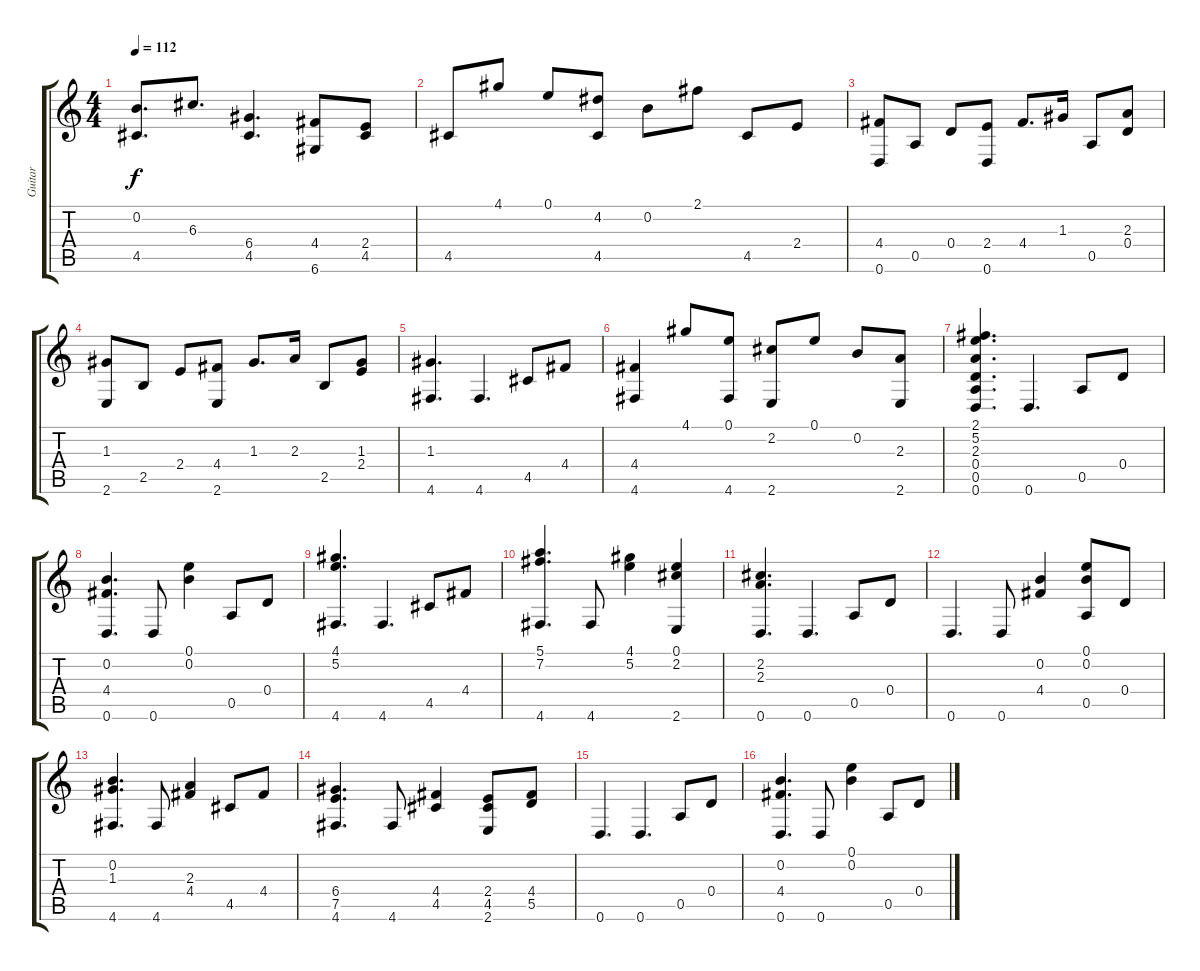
\track ("Guitar" "Guitar") {instrument acousticguitarsteel}
\staff {score tabs}
\tuning (E4 B3 G3 D3 A2 D2) {hide}
\ts (4 4)
\tempo 112
\clef g2
\ks c
(0.2 4.5).8{d dy f} 6.3.8{d} (6.4 4.5).4{d} (4.4 6.6).8 (2.4 4.5).8 |
4.5.8 4.1.8 0.1.8 (4.2 4.5).8 0.2.8 2.1.8 4.5.8 2.4.8 |
(4.4 0.6).8 0.5.8 0.4.8 (2.4 0.6).8 4.4.8{d} 1.3.16 0.5.8 (2.3 0.4).8 |
(1.3 2.6).8 2.5.8 2.4.8 (4.4 2.6).8 1.3.8{d} 2.3.16 2.5.8 (1.3 2.4).8 |
(1.3 4.6).4{d} 4.6.4{d} 4.5.8 4.4.8 |
(4.4 4.6).4 4.1.8 (0.1 4.6).8 (2.2 2.6).8 0.1.8 0.2.8 (2.3 2.6).8 |
(2.1 5.2 2.3 0.4 0.5 0.6).4{d} 0.6.4{d} 0.5.8 0.4.8 |
(0.2 4.4 0.6).4{d} 0.6.8 (0.1 0.2).4 0.5.8 0.4.8 |
(4.1 5.2 4.6).4{d} 4.6.4{d} 4.5.8 4.4.8 |
(5.1 7.2 4.6).4{d} 4.6.8 (4.1 5.2).4 (0.1 2.2 2.6).4 |
(2.2 2.3 0.6).4{d} 0.6.4{d} 0.5.8 0.4.8 |
0.6.4{d} 0.6.8 (0.2 4.4).4 (0.1 0.2 0.5).8 0.4.8 |
(0.2 1.3 4.6).4{d} 4.6.8 (2.3 4.4).4 4.5.8 4.4.8 |
(6.4 7.5 4.6).4{d} 4.6.8 (4.4 4.5).4 (2.4 4.5 2.6).8 (4.4 5.5).8 |
0.6.4{d} 0.6.4{d} 0.5.8 0.4.8 |
(0.2 4.4 0.6).4{d} 0.6.8 (0.1 0.2).4 0.5.8 0.4.8
